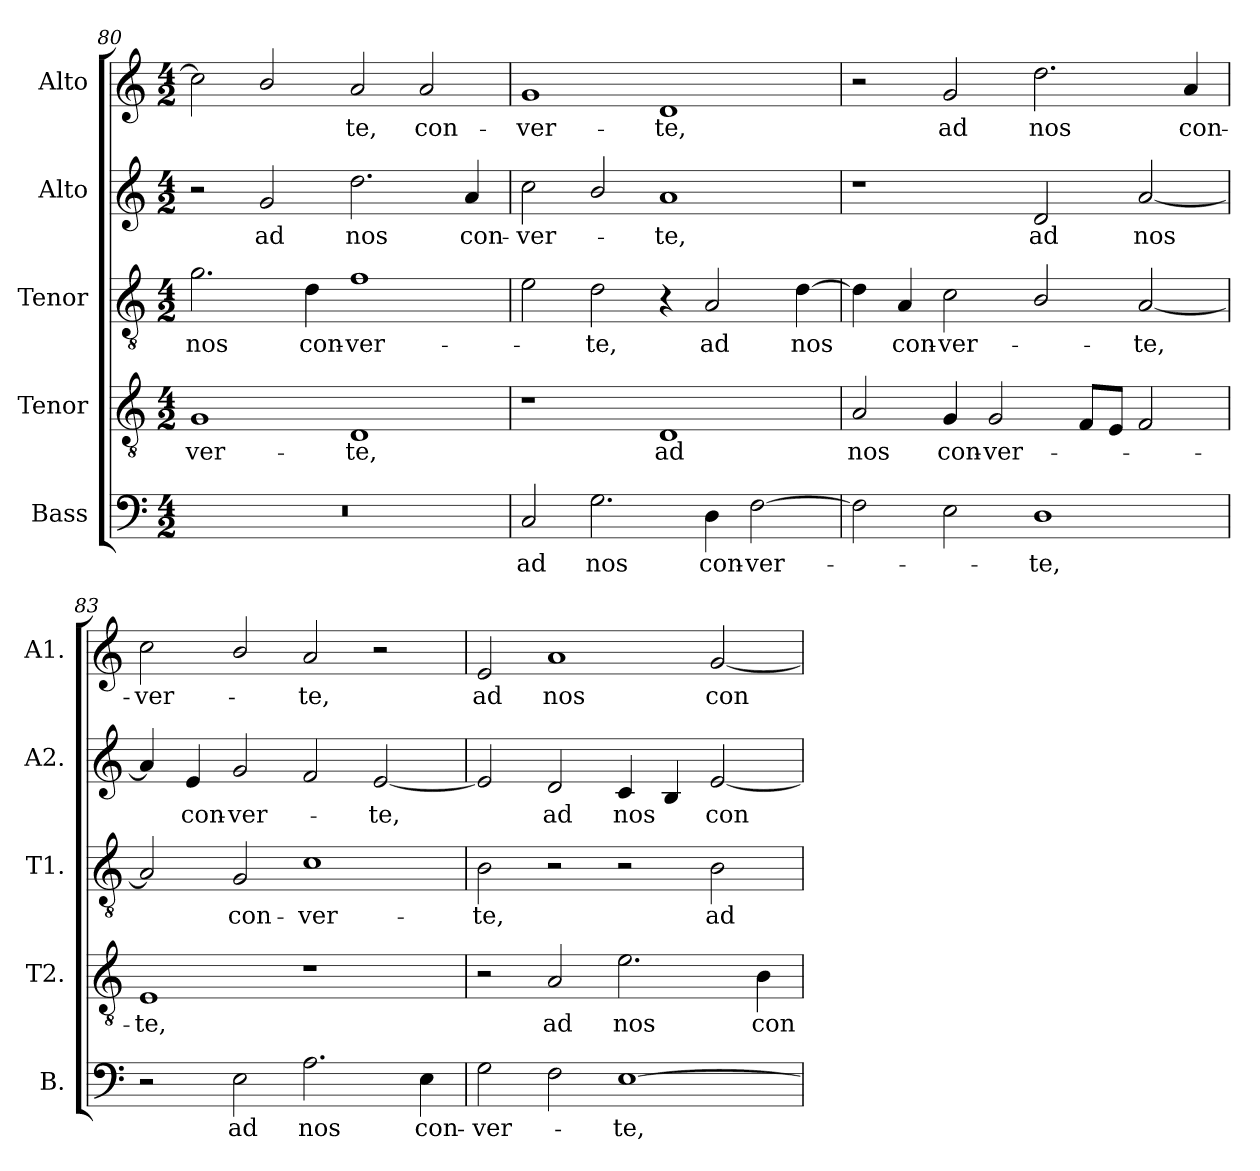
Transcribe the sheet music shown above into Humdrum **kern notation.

**kern	**text	**kern	**text	**kern	**text	**kern	**text	**kern	**text
*part5	*part5	*part4	*part4	*part3	*part3	*part2	*part2	*part1	*part1
*staff5	*staff5	*staff4	*staff4	*staff3	*staff3	*staff2	*staff2	*staff1	*staff1
*I"Bass	*	*I"Tenor	*	*I"Tenor	*	*I"Alto	*	*I"Alto	*
*I'B.	*	*I'T2.	*	*I'T1.	*	*I'A2.	*	*I'A1.	*
*clefF4	*	*clefGv2	*	*clefGv2	*	*clefG2	*	*clefG2	*
*	*	*ITrd7c12	*	*ITrd7c12	*	*	*	*	*
*k[]	*	*k[]	*	*k[]	*	*k[]	*	*k[]	*
*C:	*	*C:	*	*C:	*	*C:	*	*C:	*
*M4/2	*	*M4/2	*	*M4/2	*	*M4/2	*	*M4/2	*
=80	=80	=80	=80	=80	=80	=80	=80	=80	=80
!LO:N:vis=1	!	!	!	!	!	!	!	!	!
!	!	!	!LO:LY:b:color=#000000	!	!	!	!	!	!
!	!	!	!	!	!LO:LY:b:color=#000000	!	!	!	!
0r	.	1GGi	-ver-	2.Gi\	nos	2r	.	2cci\]	.
!	!	!	!	!	!	!	!LO:LY:b:color=#000000	!	!
.	.	.	.	.	.	2gi/	ad	2bi/	.
!	!	!	!	!	!LO:LY:b:color=#000000	!	!	!	!
.	.	.	.	4Di\	con-	.	.	.	.
!	!	!	!LO:LY:b:color=#000000	!	!	!	!	!	!
!	!	!	!	!	!LO:LY:b:color=#000000	!	!	!	!
!	!	!	!	!	!	!	!LO:LY:b:color=#000000	!	!
!	!	!	!	!	!	!	!	!	!LO:LY:b:color=#000000
.	.	1DDi	-te,	1Fi	-ver-	2.ddi\	nos	2ai/	-te,
!	!	!	!	!	!	!	!	!	!LO:LY:b:color=#000000
.	.	.	.	.	.	.	.	2ai/	con-
!	!	!	!	!	!	!	!LO:LY:b:color=#000000	!	!
.	.	.	.	.	.	4ai/	con-	.	.
=81	=81	=81	=81	=81	=81	=81	=81	=81	=81
!	!LO:LY:b:color=#000000	!	!	!	!	!	!	!	!
!	!	!	!	!	!	!	!LO:LY:b:color=#000000	!	!
!	!	!	!	!	!	!	!	!	!LO:LY:b:color=#000000
2Ci/	ad	1r	.	2Ei\	.	2cci\	-ver-	1gi	-ver-
!	!LO:LY:b:color=#000000	!	!	!	!	!	!	!	!
!	!	!	!	!	!LO:LY:b:color=#000000	!	!	!	!
2.Gi\	nos	.	.	2Di\	-te,	2bi/	.	.	.
!	!	!	!LO:LY:b:color=#000000	!	!	!	!	!	!
!	!	!	!	!	!	!	!LO:LY:b:color=#000000	!	!
!	!	!	!	!	!	!	!	!	!LO:LY:b:color=#000000
.	.	1DDi	ad	4r	.	1ai	-te,	1di	-te,
!	!LO:LY:b:color=#000000	!	!	!	!	!	!	!	!
!	!	!	!	!	!LO:LY:b:color=#000000	!	!	!	!
4Di\	con-	.	.	2AAi/	ad	.	.	.	.
!	!LO:LY:b:color=#000000	!	!	!	!	!	!	!	!
[2Fi\	-ver-	.	.	.	.	.	.	.	.
!	!	!	!	!	!LO:LY:b:color=#000000	!	!	!	!
.	.	.	.	[4Di\	nos	.	.	.	.
=82	=82	=82	=82	=82	=82	=82	=82	=82	=82
!	!	!	!LO:LY:b:color=#000000	!	!	!	!	!	!
2Fi\]	.	2AAi/	nos	4Di\]	.	1r	.	2r	.
!	!	!	!	!	!LO:LY:b:color=#000000	!	!	!	!
.	.	.	.	4AAi/	con-	.	.	.	.
!	!	!	!LO:LY:b:color=#000000	!	!	!	!	!	!
!	!	!	!	!	!LO:LY:b:color=#000000	!	!	!	!
!	!	!	!	!	!	!	!	!	!LO:LY:b:color=#000000
2Ei\	.	4GGi/	con-	2Ci\	-ver-	.	.	2gi/	ad
!	!	!	!LO:LY:b:color=#000000	!	!	!	!	!	!
.	.	2GGi/	-ver-	.	.	.	.	.	.
!	!LO:LY:b:color=#000000	!	!	!	!	!	!	!	!
!	!	!	!	!	!	!	!LO:LY:b:color=#000000	!	!
!	!	!	!	!	!	!	!	!	!LO:LY:b:color=#000000
1Di	-te,	.	.	2BBi/	.	2di/	ad	2.ddi\	nos
.	.	8FFi/L	.	.	.	.	.	.	.
.	.	8EEi/J	.	.	.	.	.	.	.
!	!	!	!	!	!LO:LY:b:color=#000000	!	!	!	!
!	!	!	!	!	!	!	!LO:LY:b:color=#000000	!	!
.	.	2FFi/	.	[2AAi/	-te,	[2ai/	nos	.	.
!	!	!	!	!	!	!	!	!	!LO:LY:b:color=#000000
.	.	.	.	.	.	.	.	4ai/	con-
!!LO:LB:g=z
=83	=83	=83	=83	=83	=83	=83	=83	=83	=83
!	!	!	!LO:LY:b:color=#000000	!	!	!	!	!	!
!	!	!	!	!	!	!	!	!	!LO:LY:b:color=#000000
2r	.	1EEi	-te,	2AAi/]	.	4ai/]	.	2cci\	-ver-
!	!	!	!	!	!	!	!LO:LY:b:color=#000000	!	!
.	.	.	.	.	.	4ei/	con-	.	.
!	!LO:LY:b:color=#000000	!	!	!	!	!	!	!	!
!	!	!	!	!	!LO:LY:b:color=#000000	!	!	!	!
!	!	!	!	!	!	!	!LO:LY:b:color=#000000	!	!
2Ei\	ad	.	.	2GGi/	con-	2gi/	-ver-	2bi/	.
!	!LO:LY:b:color=#000000	!	!	!	!	!	!	!	!
!	!	!	!	!	!LO:LY:b:color=#000000	!	!	!	!
!	!	!	!	!	!	!	!	!	!LO:LY:b:color=#000000
2.Ai\	nos	1r	.	1Ci	-ver-	2fi/	.	2ai/	-te,
!	!	!	!	!	!	!	!LO:LY:b:color=#000000	!	!
.	.	.	.	.	.	[2ei/	-te,	2r	.
!	!LO:LY:b:color=#000000	!	!	!	!	!	!	!	!
4Ei\	con-	.	.	.	.	.	.	.	.
=84	=84	=84	=84	=84	=84	=84	=84	=84	=84
!	!LO:LY:b:color=#000000	!	!	!	!	!	!	!	!
!	!	!	!	!	!LO:LY:b:color=#000000	!	!	!	!
!	!	!	!	!	!	!	!	!	!LO:LY:b:color=#000000
2Gi\	-ver-	2r	.	2BBi\	-te,	2ei/]	.	2ei/	ad
!	!	!	!LO:LY:b:color=#000000	!	!	!	!	!	!
!	!	!	!	!	!	!	!LO:LY:b:color=#000000	!	!
!	!	!	!	!	!	!	!	!	!LO:LY:b:color=#000000
2Fi\	.	2AAi/	ad	2r	.	2di/	ad	1ai	nos
!	!LO:LY:b:color=#000000	!	!	!	!	!	!	!	!
!	!	!	!LO:LY:b:color=#000000	!	!	!	!	!	!
!	!	!	!	!	!	!	!LO:LY:b:color=#000000	!	!
[1Ei	-te,	2.Ei\	nos	2r	.	4ci/	nos	.	.
.	.	.	.	.	.	4Bi/	.	.	.
!	!	!	!	!	!LO:LY:b:color=#000000	!	!	!	!
!	!	!	!	!	!	!	!LO:LY:b:color=#000000	!	!
!	!	!	!	!	!	!	!	!	!LO:LY:b:color=#000000
.	.	.	.	2BBi\	ad	[2ei/	con-	[2gi/	con-
!	!	!	!LO:LY:b:color=#000000	!	!	!	!	!	!
.	.	4BBi\	con-	.	.	.	.	.	.
=	=	=	=	=	=	=	=	=	=
*-	*-	*-	*-	*-	*-	*-	*-	*-	*-
